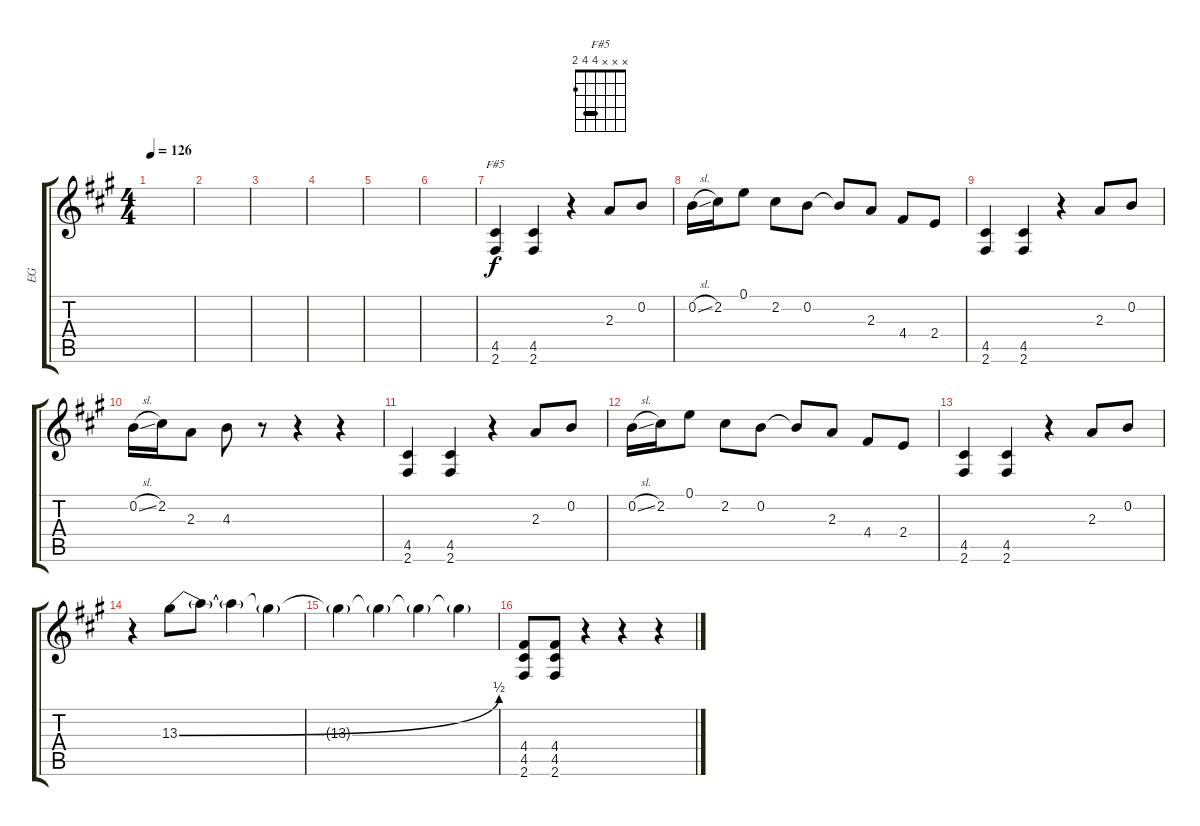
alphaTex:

\track ("EG" "EG") {instrument distortionguitar}
\staff {score tabs}
\tuning (E4 B3 G3 D3 A2 E2) {hide}
\chord ("F#5" x x x 4 4 2) {barre 4}
\ts (4 4)
\tempo 126
\clef g2
\ks f#minor
|
|
|
|
|
|
(4.5 2.6).4{ch "F#5"} (4.5 2.6).4 r.4 2.3.8 0.2.8 |
0.2{sl}.16 2.2.16 0.1.8 2.2.8 0.2.8 0.2{t}.8 2.3.8 4.4.8 2.4.8 |
(4.5 2.6).4 (4.5 2.6).4 r.4 2.3.8 0.2.8 |
0.2{sl}.16 2.2.16 2.3.8 4.3.8 r.8 r.4 r.4 |
(4.5 2.6).4 (4.5 2.6).4 r.4 2.3.8 0.2.8 |
0.2{sl}.16 2.2.16 0.1.8 2.2.8 0.2.8 0.2{t}.8 2.3.8 4.4.8 2.4.8 |
(4.5 2.6).4 (4.5 2.6).4 r.4 2.3.8 0.2.8 |
r.4 13.3{be (bend 0 0 60 2)}.8 13.3{t}.8 13.3{t}.4 13.3{t}.4 |
13.3{t}.4{volume 0} 13.3{t}.4 13.3{t}.4 13.3{t}.4 |
(4.4 4.5 2.6).8{volume 12} (4.4 4.5 2.6).8 r.4 r.4 r.4
